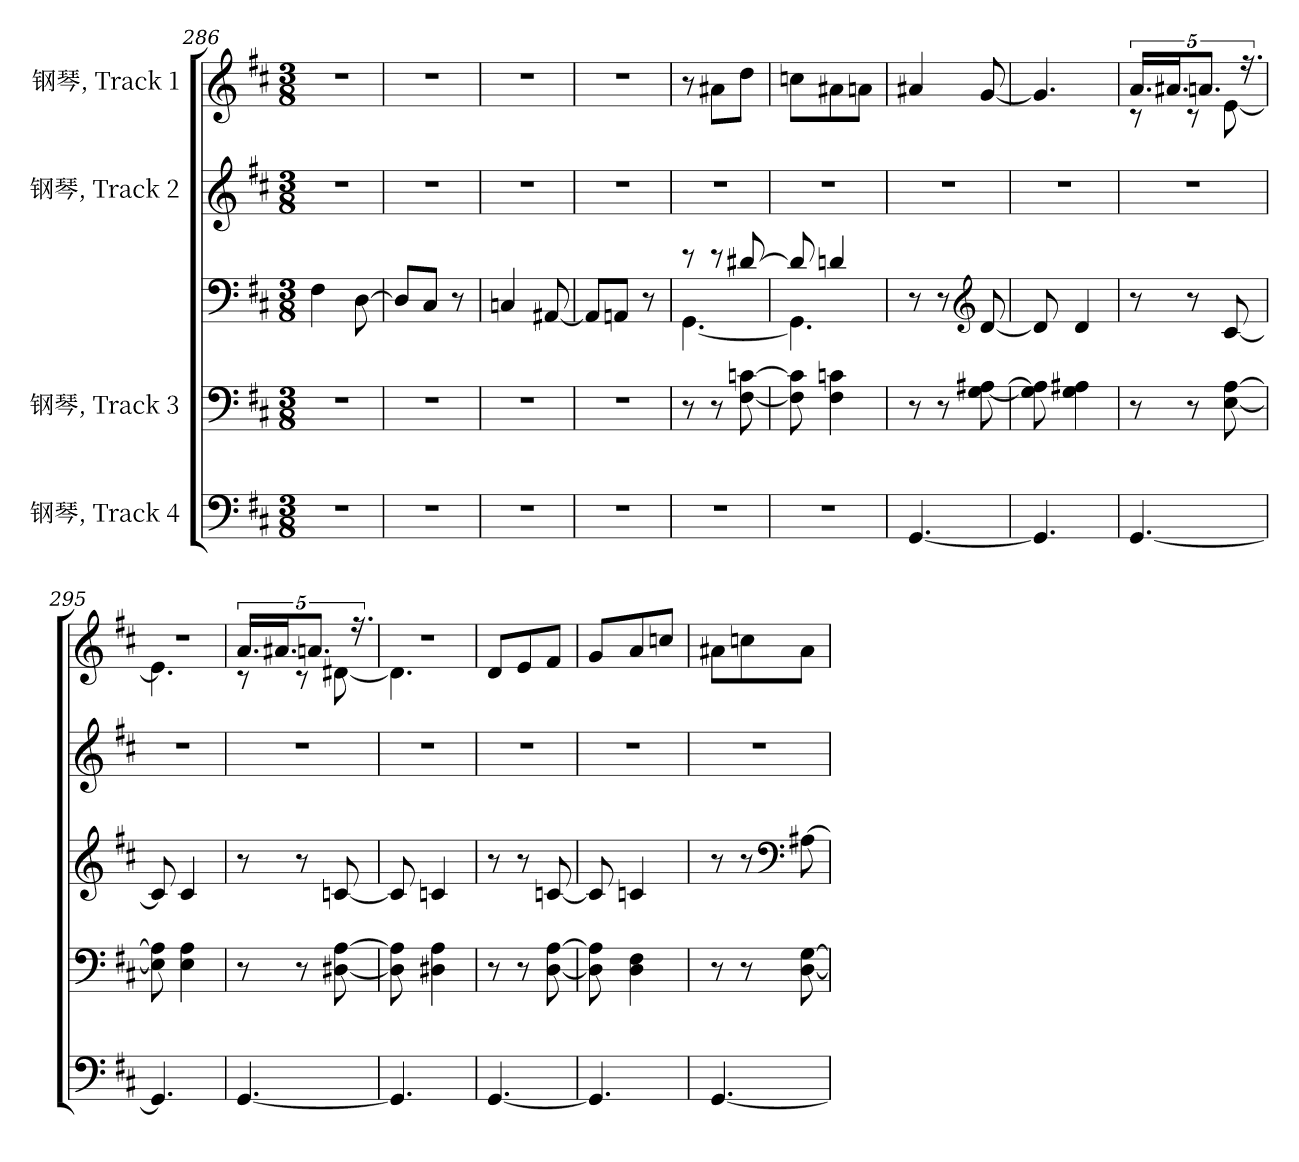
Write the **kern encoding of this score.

**kern	**kern	**kern	**kern	**kern
*part4	*part3	*part3	*part2	*part1
*staff5	*staff4	*staff3	*staff2	*staff1
*I"钢琴, Track 4	*I"钢琴, Track 3	*	*I"钢琴, Track 2	*I"钢琴, Track 1
*clefF4	*clefF4	*clefF4	*clefG2	*clefG2
*k[f#c#]	*k[f#c#]	*k[f#c#]	*k[f#c#]	*k[f#c#]
*M3/8	*M3/8	*M3/8	*M3/8	*M3/8
=286	=286	=286	=286	=286
4.r	4.r	4F#\	4.r	4.r
.	.	[8D\	.	.
=287	=287	=287	=287	=287
4.r	4.r	8D/L]	4.r	4.r
.	.	8C#/J	.	.
.	.	8r	.	.
=288	=288	=288	=288	=288
4.r	4.r	4Cn/	4.r	4.r
.	.	[8AA#X/	.	.
=289	=289	=289	=289	=289
4.r	4.r	8AA#/L]	4.r	4.r
.	.	8AAn/J	.	.
.	.	8r	.	.
!!LO:LB:g=z
=290	=290	=290	=290	=290
*	*	*^	*	*
4.r	8r	8r	[4.GG\	4.r	8r
.	8r	8r	.	.	8a#X\L
.	[8F#\ [8cn\	[8d#X/	.	.	8dd\J
=291	=291	=291	=291	=291	=291
4.r	8F#\] 8c\]	8d#/]	4.GG\]	4.r	8ccn\L
.	4F#\ 4cn\	4dn/	.	.	8a#X\
.	.	.	.	.	8an\J
*	*	*v	*v	*	*
=292	=292	=292	=292	=292
[4.GG/	8r	8r	4.r	4a#X/
.	8r	8r	.	.
*	*	*clefG2	*	*
.	[8G\ [8A#X\	[8d/	.	[8g/
=293	=293	=293	=293	=293
4.GG/]	8G\] 8A#\]	8d/]	4.r	4.g/]
.	4G\ 4A#X\	4d/	.	.
=294	=294	=294	=294	=294
*	*	*	*	*^
[4.GG/	8r	8r	4.r	20.a/LL	8r
.	.	.	.	20.a#X/J	.
.	8r	8r	.	.	8r
.	.	.	.	10.an/J	.
.	[8E\ [8A\	[8c#/	.	.	[8e\
.	.	.	.	20.r	.
=295	=295	=295	=295	=295	=295
4.GG/]	8E\] 8A\]	8c#/]	4.r	4.r	4.e\]
.	4E\ 4A\	4c#/	.	.	.
!!LO:PB:g=z	!!
=296	=296	=296	=296	=296	=296
[4.GG/	8r	8r	4.r	20.a/LL	8r
.	.	.	.	20.a#X/J	.
.	8r	8r	.	.	8r
.	.	.	.	10.an/J	.
.	[8D#X\ [8A\	[8cn/	.	.	[8d#X\
.	.	.	.	20.r	.
=297	=297	=297	=297	=297	=297
4.GG/]	8D#\] 8A\]	8c/]	4.r	4.r	4.d#\]
.	4D#X\ 4A\	4cn/	.	.	.
*	*	*	*	*v	*v
=298	=298	=298	=298	=298
[4.GG/	8r	8r	4.r	8d/L
.	8r	8r	.	8e/
.	[8D\ [8A\	[8cn/	.	8f#/J
=299	=299	=299	=299	=299
4.GG/]	8D\] 8A\]	8c/]	4.r	8g/L
.	4D\ 4F#\	4cn/	.	8a/
.	.	.	.	8ccn/J
=300	=300	=300	=300	=300
[4.GG/	8r	8r	4.r	8a#X\L
.	8r	8r	.	8ccn\
*	*	*clefF4	*	*
.	[8D\ [8G\	[8A#X\	.	8a#\J
=	=	=	=	=
*-	*-	*-	*-	*-
